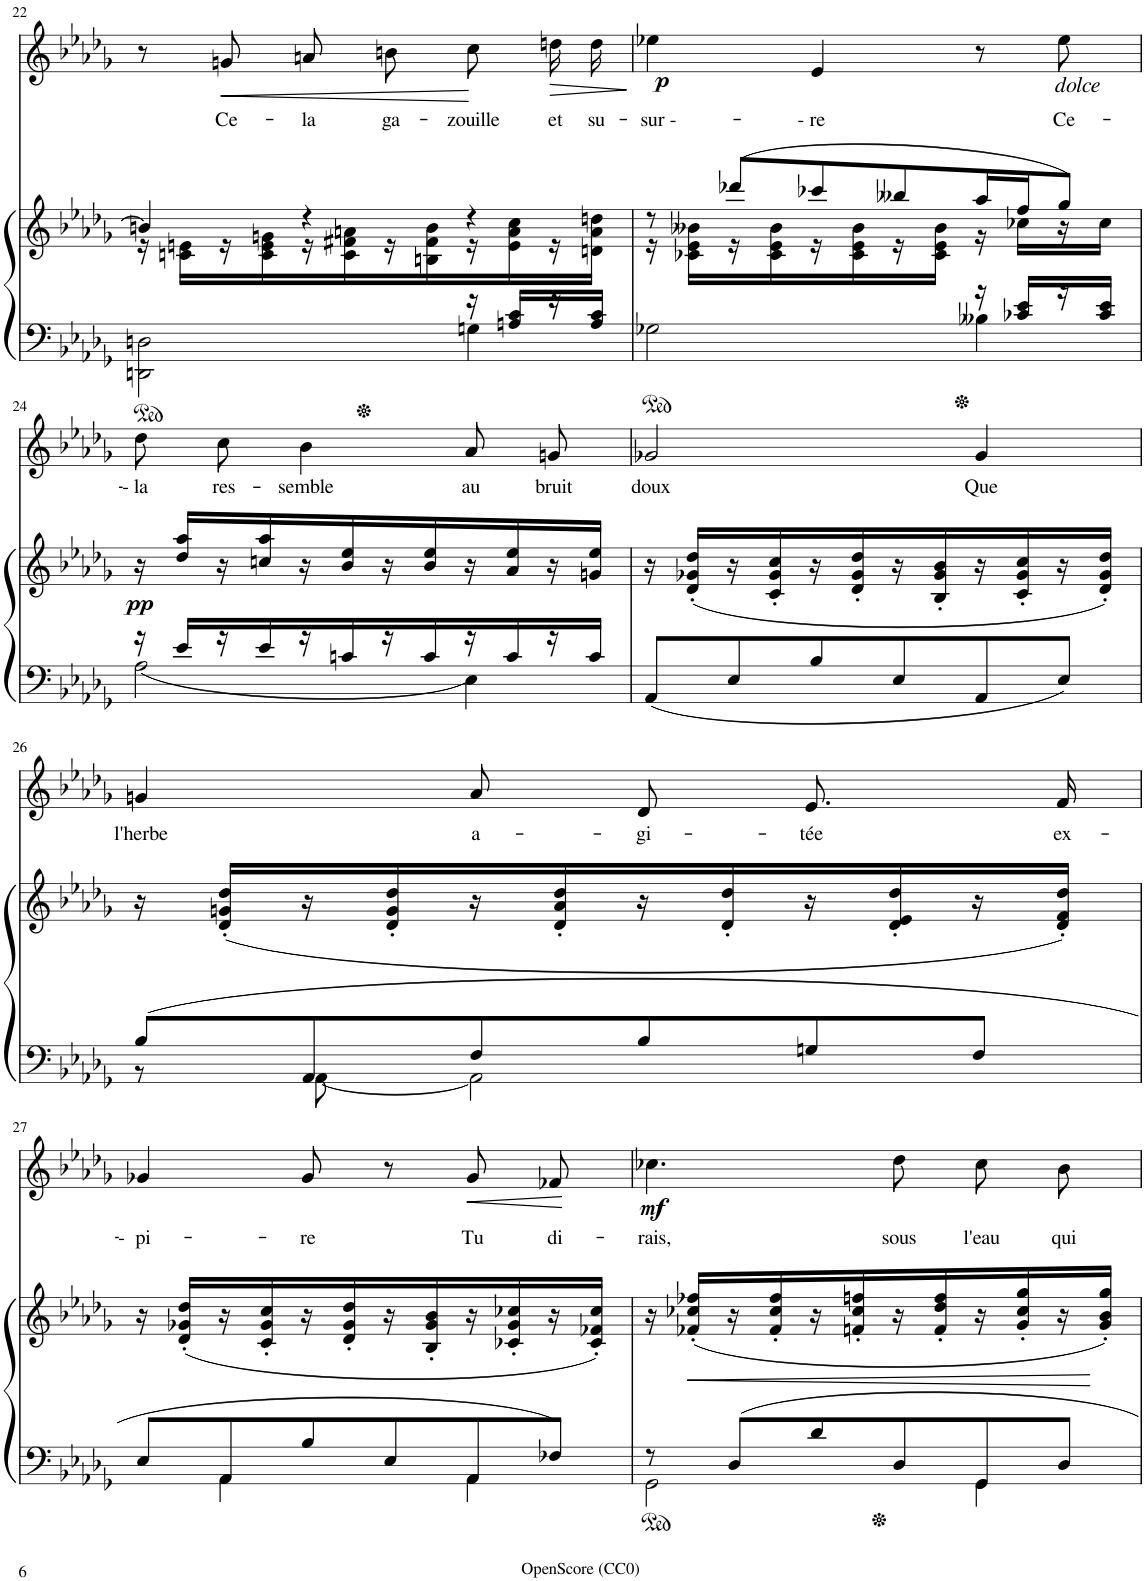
**kern	**kern	**dynam	**kern	**text	**dynam
*part2	*part2	*part2	*part1	*part1	*part1
*staff3	*staff2	*staff2/3	*staff1	*staff1	*staff1
*I"Piano	*	*	*I"Voice	*	*
*I'Pno	*	*	*	*	*
!!LO:PB:g=z
*clefF4	*clefG2	*	*clefG2	*	*
*k[b-e-a-d-g-]	*k[b-e-a-d-g-]	*	*k[b-e-a-d-g-]	*	*
*M3/4	*M3/4	*	*M3/4	*	*
=22	=22	=22	=22	=22	=22
*^	*^	*	*	*	*
2DDn\ 2Dn\	4ryy	4bn/]	16r	.	8r	.	.
.	.	.	16cn\ 16en\LL	.	.	.	.
!	!	!	!	!	!	!LO:LY:b	!LO:HP:b
.	.	.	16r	.	8gn/	Ce-	<
.	.	.	16c\ 16e\ 16gn\	.	.	.	.
!	!	!	!	!	!	!LO:LY:b	!
.	16ryy	4r	16r	.	8an/L	-la	.
.	16ryy	.	16c\ 16f#X\ 16an\	.	.	.	.
!	!	!	!	!	!	!LO:LY:b	!
.	8ryy	.	16r	.	8bn/J	ga-	.
.	.	.	16Bn\ 16f#\ 16b\	.	.	.	.
!	!	!	!	!	!	!LO:LY:b	!
16r	4Gn\	4r	16r	.	8cc\L	-zouille	[
16An/ 16c/LL	.	.	16e\ 16a\ 16cc\	.	.	.	.
!	!	!	!	!	!	!LO:LY:b	!LO:HP:b
16r	.	.	16r	.	16ddn\L	et	>
!	!	!	!	!	!	!LO:LY:b	!
16A/ 16c/JJ	.	.	16dn\ 16a\ 16ddn\JJ	.	16dd\JJ	su-	.
*v	*v	*	*	*	*	*	*
*	*v	*v	*	*	*	*
.	.	.	.	.	]
=23	=23	=23	=23	=23	=23
*^	*^	*	*	*	*
!	!	!	!	!	!	!LO:LY:b	!LO:DY:b
2G-X\	2ryy	8r	16r	.	4ee-X\	-sur --	p
.	.	.	16c-X\ 16e-\ 16b--X\LL	.	.	.	.
.	.	(8ddd-X/L	16r	.	.	.	.
.	.	.	16c-\ 16e-\ 16b--\	.	.	.	.
!	!	!	!	!	!	!LO:LY:b	!
.	.	8ccc-X/	16r	.	4e-/	-- re	.
.	.	.	16c-\ 16e-\ 16b--\	.	.	.	.
.	.	8bb--X/	16r	.	.	.	.
.	.	.	16c-\ 16e-\ 16b--\JJ	.	.	.	.
16r	4B--X\	16aa-/L	16r	.	8r	.	.
16c-X/ 16e-/LL	.	16ff/J	16cc-X\LL	.	.	.	.
!	!	!	!	!	!LO:TX:b:i:t=dolce	!	!
!	!	!	!	!	!	!LO:LY:b	!
16r	.	8gg-/J)	16r	.	8ee-\	Ce-	.
16c-/ 16e-/JJ	.	.	16cc-\JJ	.	.	.	.
!!LO:LB:g=z
=24	=24	=24	=24	=24	=24	=24	=24
!	!	!	!	!LO:DY:b	!	!LO:LY:b	!
*	*	*v	*v	*	*	*	*
16r	2A-\	16r	pp	8dd-\L	-- la	.
16e-/LL	.	16dd-/ 16aa-/LL	.	.	.	.
!	!	!	!	!	!LO:LY:b	!
16r	.	16r	.	8cc\J	res-	.
16e-/	.	16ccn/ 16aa-/	.	.	.	.
!	!	!	!	!	!LO:LY:b	!
16r	.	16r	.	4b-\	-semble	.
16cn/	.	16b-/ 16ee-/	.	.	.	.
16r	.	16r	.	.	.	.
16c/	.	16b-/ 16ee-/	.	.	.	.
!	!	!	!	!	!LO:LY:b	!
16r	4E-\	16r	.	8a-/L	au	.
16c/	.	16a-/ 16ee-/	.	.	.	.
!	!	!	!	!	!LO:LY:b	!
16r	.	16r	.	8gn/J	bruit	.
16c/JJ	.	16gn/ 16ee-/JJ	.	.	.	.
*v	*v	*	*	*	*	*
=25	=25	=25	=25	=25	=25
!	!	!	!	!LO:LY:b	!
8AA-/L	16r	.	2g-X/	doux	.
.	(16d-/' 16g-X/' 16dd-/'LL	.	.	.	.
8E-/	16r	.	.	.	.
.	16c/' 16g-/' 16cc/'	.	.	.	.
8B-/	16r	.	.	.	.
.	16d-/' 16g-/' 16dd-/'	.	.	.	.
8E-/	16r	.	.	.	.
.	16B-/' 16g-/' 16b-/'	.	.	.	.
!	!	!	!	!LO:LY:b	!
8AA-/	16r	.	4g-/	Que	.
.	16c/' 16g-/' 16cc/'	.	.	.	.
8E-/J	16r	.	.	.	.
.	16d-/' 16g-/' 16dd-/'JJ)	.	.	.	.
!!LO:LB:g=z
=26	=26	=26	=26	=26	=26
*^	*	*	*	*	*
!	!	!	!	!	!LO:LY:b	!
8B-/L	8r	16r	.	4gn/	l'herbe	.
.	.	(16d-/' 16gn/' 16dd-/'LL	.	.	.	.
8AA-/	[8AA-\	16r	.	.	.	.
.	.	16d-/' 16g/' 16dd-/'	.	.	.	.
!	!	!	!	!	!LO:LY:b	!
8F/	2AA-\]	16r	.	8a-/L	a-	.
.	.	16d-/' 16a-/' 16dd-/'	.	.	.	.
!	!	!	!	!	!LO:LY:b	!
8B-/	.	16r	.	8d-/J	-gi-	.
.	.	16d-/' 16dd-/'	.	.	.	.
!	!	!	!	!	!LO:LY:b	!
8Gn/	.	16r	.	8.e-/L	-tée	.
.	.	16d-/' 16e-/' 16dd-/'	.	.	.	.
8F/J	.	16r	.	.	.	.
!	!	!	!	!	!LO:LY:b	!
.	.	16d-/' 16f/' 16dd-/'JJ)	.	16f/Jk	ex-	.
!!LO:LB:g=z
=27	=27	=27	=27	=27	=27	=27
!	!	!	!	!	!LO:LY:b	!
8E-/L	8ryy	16r	.	4g-X/	-- pi-	.
.	.	(16d-/' 16g-X/' 16dd-/'LL	.	.	.	.
8AA-/	4AA-\	16r	.	.	.	.
.	.	16c/' 16g-/' 16cc/'	.	.	.	.
!	!	!	!	!	!LO:LY:b	!
8B-/	.	16r	.	8g-/	-re	.
.	.	16d-/' 16g-/' 16dd-/'	.	.	.	.
8E-/	8ryy	16r	.	8r	.	.
.	.	16B-/' 16g-/' 16b-/'	.	.	.	.
!	!	!	!	!	!LO:LY:b	!LO:HP:b
8AA-/	4AA-\	16r	.	8g-/L	Tu	<
.	.	16c-X/' 16g-/' 16cc-X/'	.	.	.	.
!	!	!	!	!	!LO:LY:b	!
8F-X/J	.	16r	.	8f-X/J	di-	[
.	.	16c-/' 16f-X/' 16cc-/'JJ)	.	.	.	.
=28	=28	=28	=28	=28	=28	=28
!	!	!	!	!	!LO:LY:b	!LO:DY:b
8r	2GG-\	16r	.	4.cc-X\	-rais,	mf
.	.	(16f-X/' 16cc-X/' 16ff-X/'LL	.	.	.	.
8D-/L	.	16r	.	.	.	.
.	.	16f-/' 16cc-/' 16ff-/'	.	.	.	.
8d-/	.	16r	.	.	.	.
.	.	16fn/' 16cc-/' 16ffn/'	.	.	.	.
!	!	!	!	!	!LO:LY:b	!
8D-/	.	16r	.	8dd-\	sous	.
.	.	16f/' 16dd-/' 16ff/'	.	.	.	.
!	!	!	!	!	!LO:LY:b	!
8GG-/	4GG-\	16r	.	8cc-\L	l'eau	.
.	.	16g-/' 16cc-/' 16gg-/'	.	.	.	.
!	!	!	!	!	!LO:LY:b	!
8D-/J	.	16r	.	8b-\J	qui	.
.	.	16g-/' 16b-/' 16gg-/'JJ)	.	.	.	.
*v	*v	*	*	*	*	*
=	=	=	=	=	=
*-	*-	*-	*-	*-	*-
